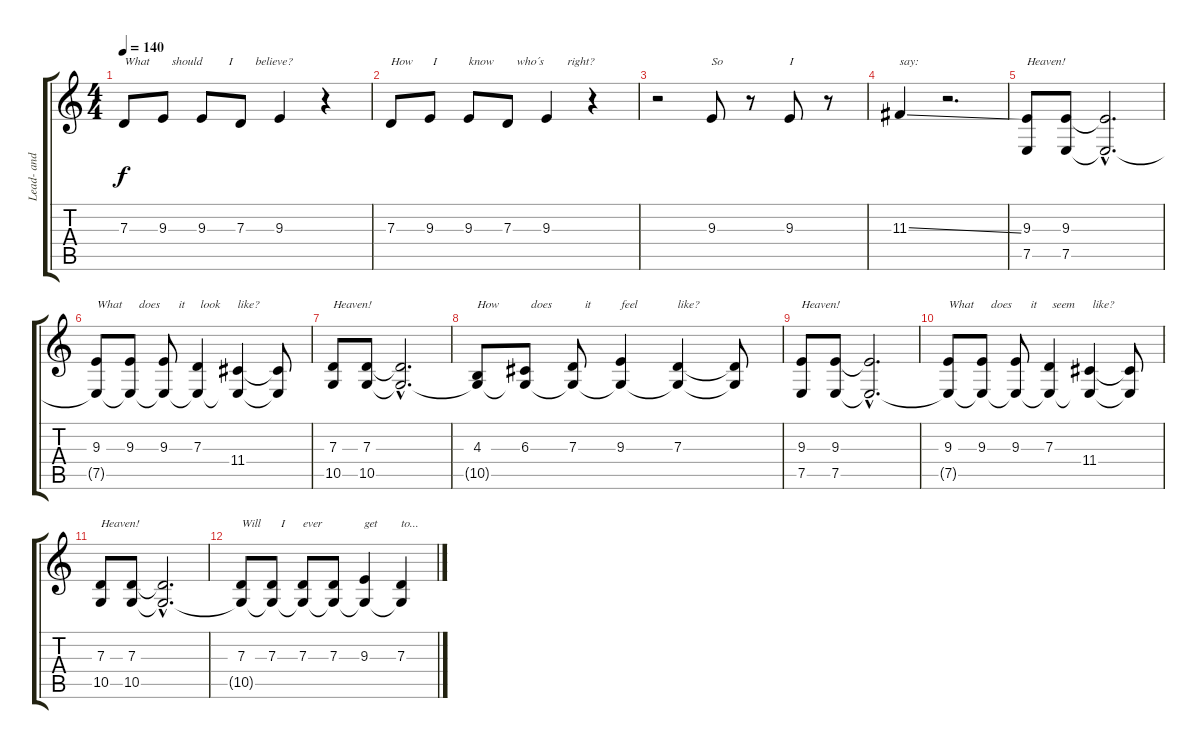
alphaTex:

\track ("Lead- and Backing Vox" "Lead- and ") {instrument lead6voice}
\staff {score tabs}
\tuning (E4 B3 G3 D3 A2 E2) {hide}
\ts (4 4)
\tempo 140
\clef g2
\ks c
7.3.8{txt "What" dy f} 9.3.8{txt "   should"} 9.3.8{txt "         I"} 7.3.8{txt "     believe?"} 9.3.4 r.4 |
7.3.8{txt "How"} 9.3.8{txt " I"} 9.3.8{txt "know"} 7.3.8{txt "   who´s"} 9.3.4{txt "       right?"} r.4 |
r.2 9.3.8{txt "So"} r.8 9.3.8{txt "I"} r.8 |
11.3{ss}.4{txt "say:"} r.2{d} |
(9.3 7.5).8{txt "Heaven!"} (9.3 7.5).8 (9.3{hac t} 7.5{hac t}).2{d} |
(9.3 7.5{t}).8{txt "What"} (9.3 7.5{t}).8{txt "   does"} (9.3 7.5{t}).8{txt "     it"} (7.3 7.5{t}).4{txt " look"} (11.4 7.5{t}).4{txt "like?"} (11.4{t} 7.5{t}).8 |
(7.3 10.5).8{txt "Heaven!"} (7.3 10.5).8 (7.3{hac t} 10.5{hac t}).2{d} |
(4.3 10.5{t}).8{txt "How"} (6.3 10.5{t}).8{txt "  does"} (7.3 10.5{t}).8{txt "    it"} (9.3 10.5{t}).4{txt "feel"} (7.3 10.5{t}).4{txt "like?"} (7.3{t} 10.5{t}).8 |
(9.3 7.5).8{txt "Heaven!"} (9.3 7.5).8 (9.3{hac t} 7.5{hac t}).2{d} |
(9.3 7.5{t}).8{txt "What"} (9.3 7.5{t}).8{txt "   does"} (9.3 7.5{t}).8{txt "     it"} (7.3 7.5{t}).4{txt " seem"} (11.4 7.5{t}).4{txt " like?"} (11.4{t} 7.5{t}).8 |
(7.3 10.5).8{txt "Heaven!"} (7.3 10.5).8 (7.3{hac t} 10.5{hac t}).2{d} |
(7.3 10.5{t}).8{txt "Will"} (7.3 10.5{t}).8{txt "   I"} (7.3 10.5{t}).8{txt "ever"} (7.3 10.5{t}).8 (9.3 10.5{t}).4{txt "get"} (7.3 10.5{t}).4{txt "to..."}
